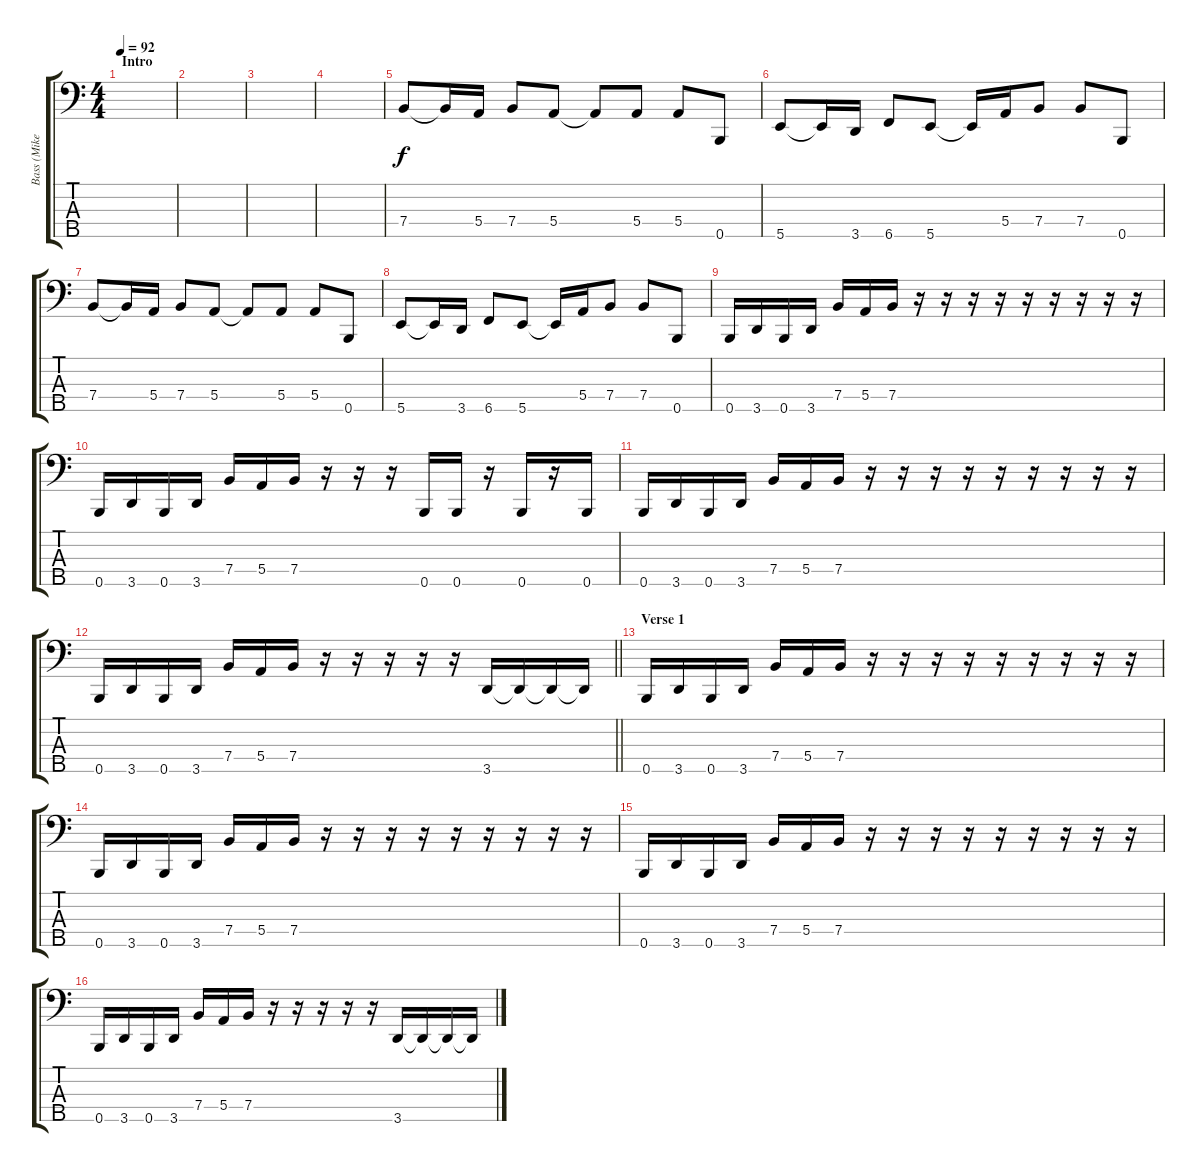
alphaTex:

\track ("Bass (Mike Kroeger)" "Bass (Mike") {instrument electricbassfinger}
\staff {score tabs}
\tuning (G2 D2 A1 E1 B0) {hide}
\ts (4 4)
\section ("" "Intro")
\tempo 92
\clef f4
\ks c
|
|
|
|
7.4.8 7.4{t}.16 5.4.16 7.4.8 5.4.8 5.4{t}.8 5.4.8 5.4.8 0.5.8 |
5.5.8 5.5{t}.16 3.5.16 6.5.8 5.5.8 5.5{t}.16 5.4.16 7.4.8 7.4.8 0.5.8 |
7.4.8 7.4{t}.16 5.4.16 7.4.8 5.4.8 5.4{t}.8 5.4.8 5.4.8 0.5.8 |
5.5.8 5.5{t}.16 3.5.16 6.5.8 5.5.8 5.5{t}.16 5.4.16 7.4.8 7.4.8 0.5.8 |
0.5.16 3.5.16 0.5.16 3.5.16 7.4.16 5.4.16 7.4.16 r.16 r.16 r.16 r.16 r.16 r.16 r.16 r.16 r.16 |
0.5.16 3.5.16 0.5.16 3.5.16 7.4.16 5.4.16 7.4.16 r.16 r.16 r.16 0.5.16 0.5.16 r.16 0.5.16 r.16 0.5.16 |
0.5.16 3.5.16 0.5.16 3.5.16 7.4.16 5.4.16 7.4.16 r.16 r.16 r.16 r.16 r.16 r.16 r.16 r.16 r.16 |
\barLineRight lightlight
0.5.16 3.5.16 0.5.16 3.5.16 7.4.16 5.4.16 7.4.16 r.16 r.16 r.16 r.16 r.16 3.5.16 3.5{t}.16 3.5{t}.16 3.5{t}.16 |
\section ("" "Verse 1")
0.5.16 3.5.16 0.5.16 3.5.16 7.4.16 5.4.16 7.4.16 r.16 r.16 r.16 r.16 r.16 r.16 r.16 r.16 r.16 |
0.5.16 3.5.16 0.5.16 3.5.16 7.4.16 5.4.16 7.4.16 r.16 r.16 r.16 r.16 r.16 r.16 r.16 r.16 r.16 |
0.5.16 3.5.16 0.5.16 3.5.16 7.4.16 5.4.16 7.4.16 r.16 r.16 r.16 r.16 r.16 r.16 r.16 r.16 r.16 |
0.5.16 3.5.16 0.5.16 3.5.16 7.4.16 5.4.16 7.4.16 r.16 r.16 r.16 r.16 r.16 3.5.16 3.5{t}.16 3.5{t}.16 3.5{t}.16
